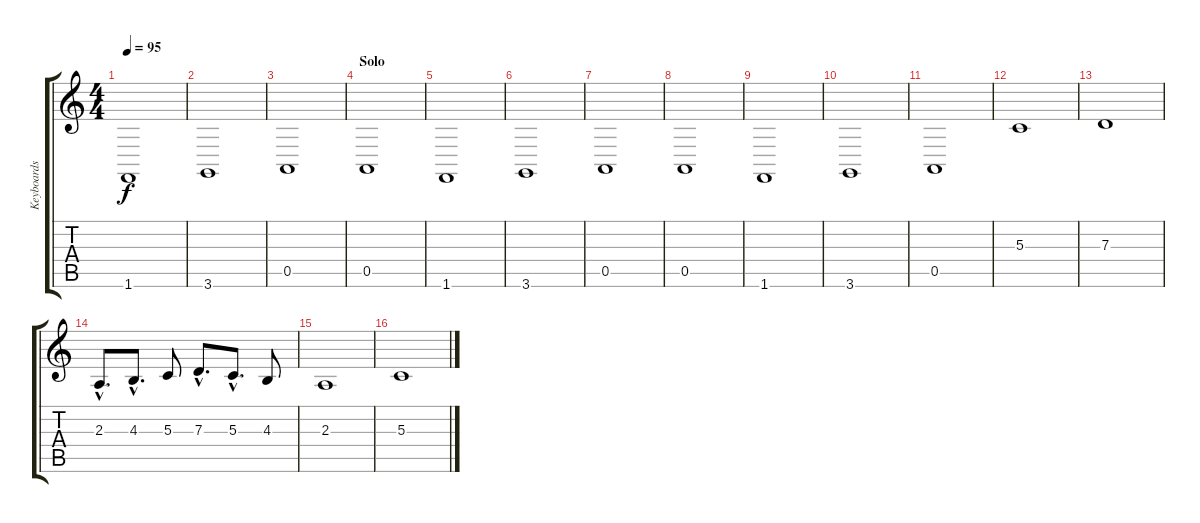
\track ("Keyboards 1" "Keyboards ") {instrument stringensemble1}
\staff {score tabs}
\tuning (E4 B3 G3 D3 A2 E2) {hide}
\ts (4 4)
\tempo 95
\clef g2
\ks c
1.6.1{dy f} |
3.6.1 |
0.5.1 |
\section ("" "Solo")
0.5.1 |
1.6.1 |
3.6.1 |
0.5.1 |
0.5.1 |
1.6.1 |
3.6.1 |
0.5.1 |
5.3.1 |
7.3.1 |
2.3{hac}.8{d} 4.3{hac}.8{d} 5.3.8 7.3{hac}.8{d} 5.3{hac}.8{d} 4.3.8 |
2.3.1 |
5.3.1
